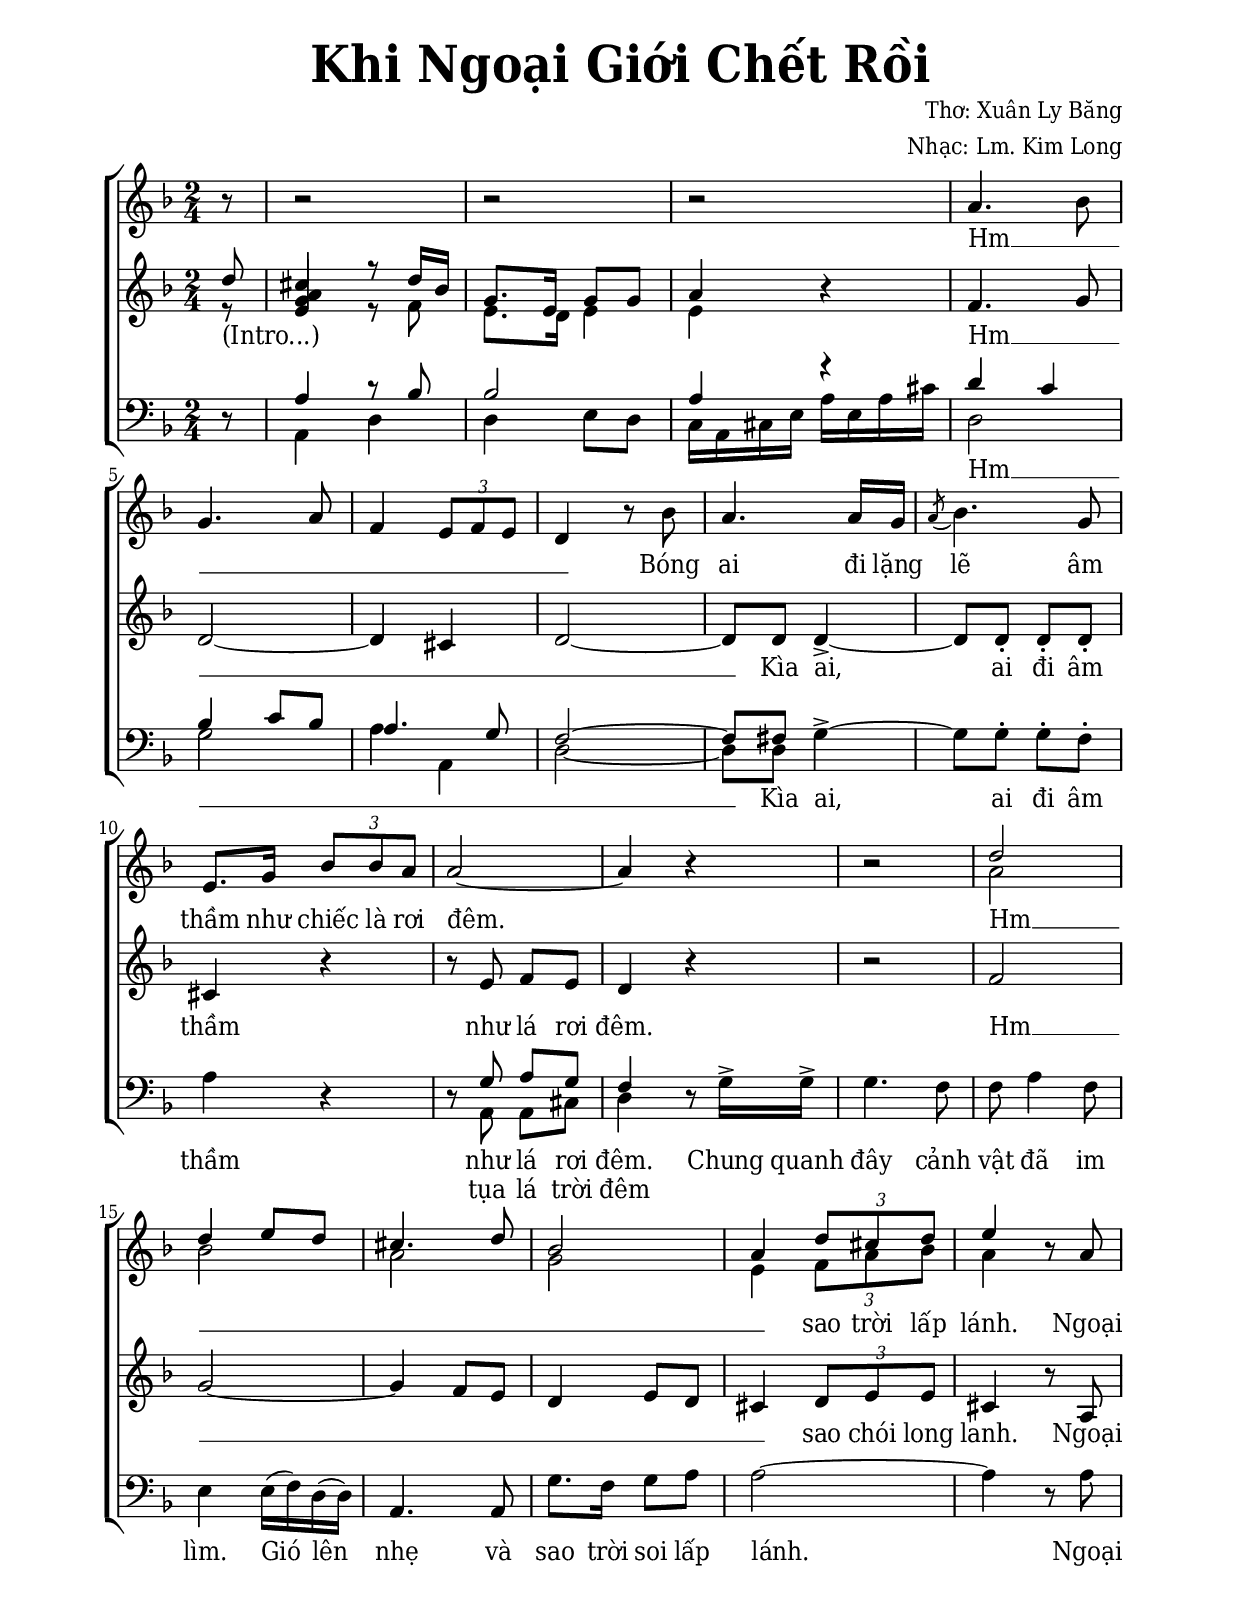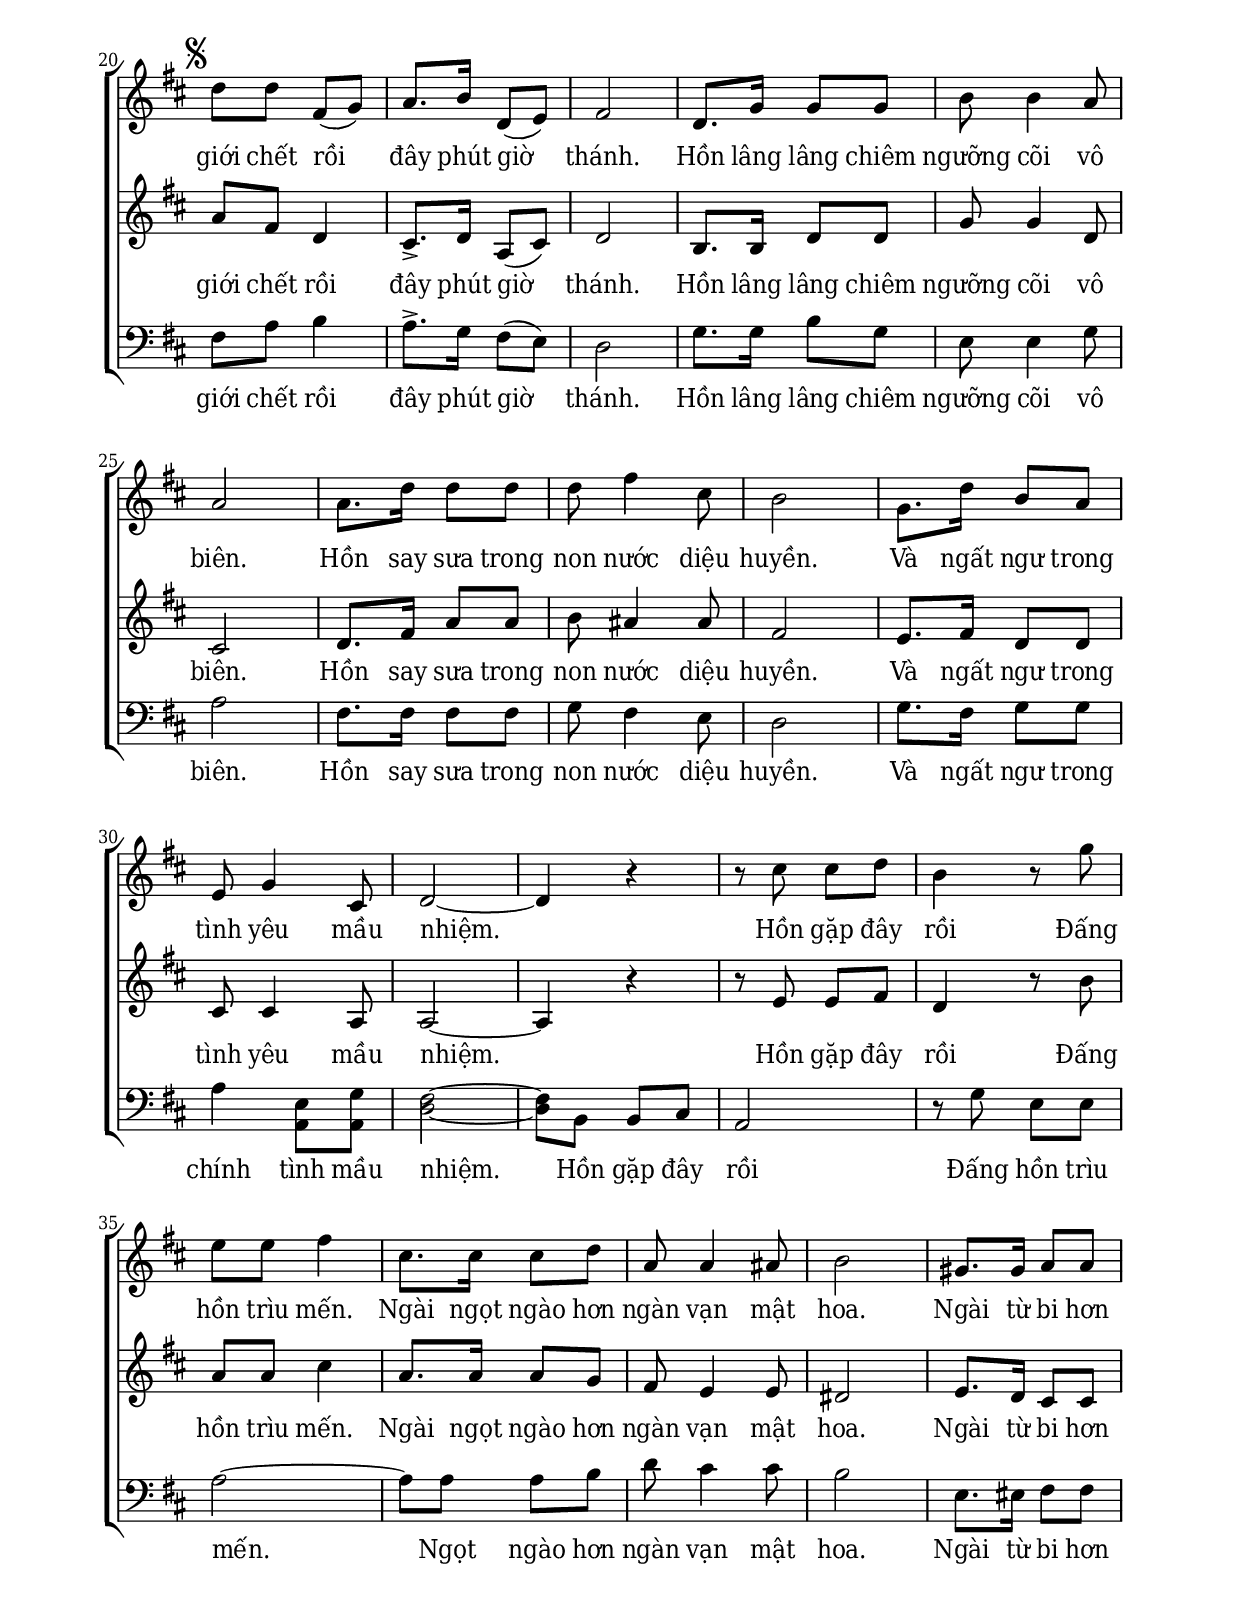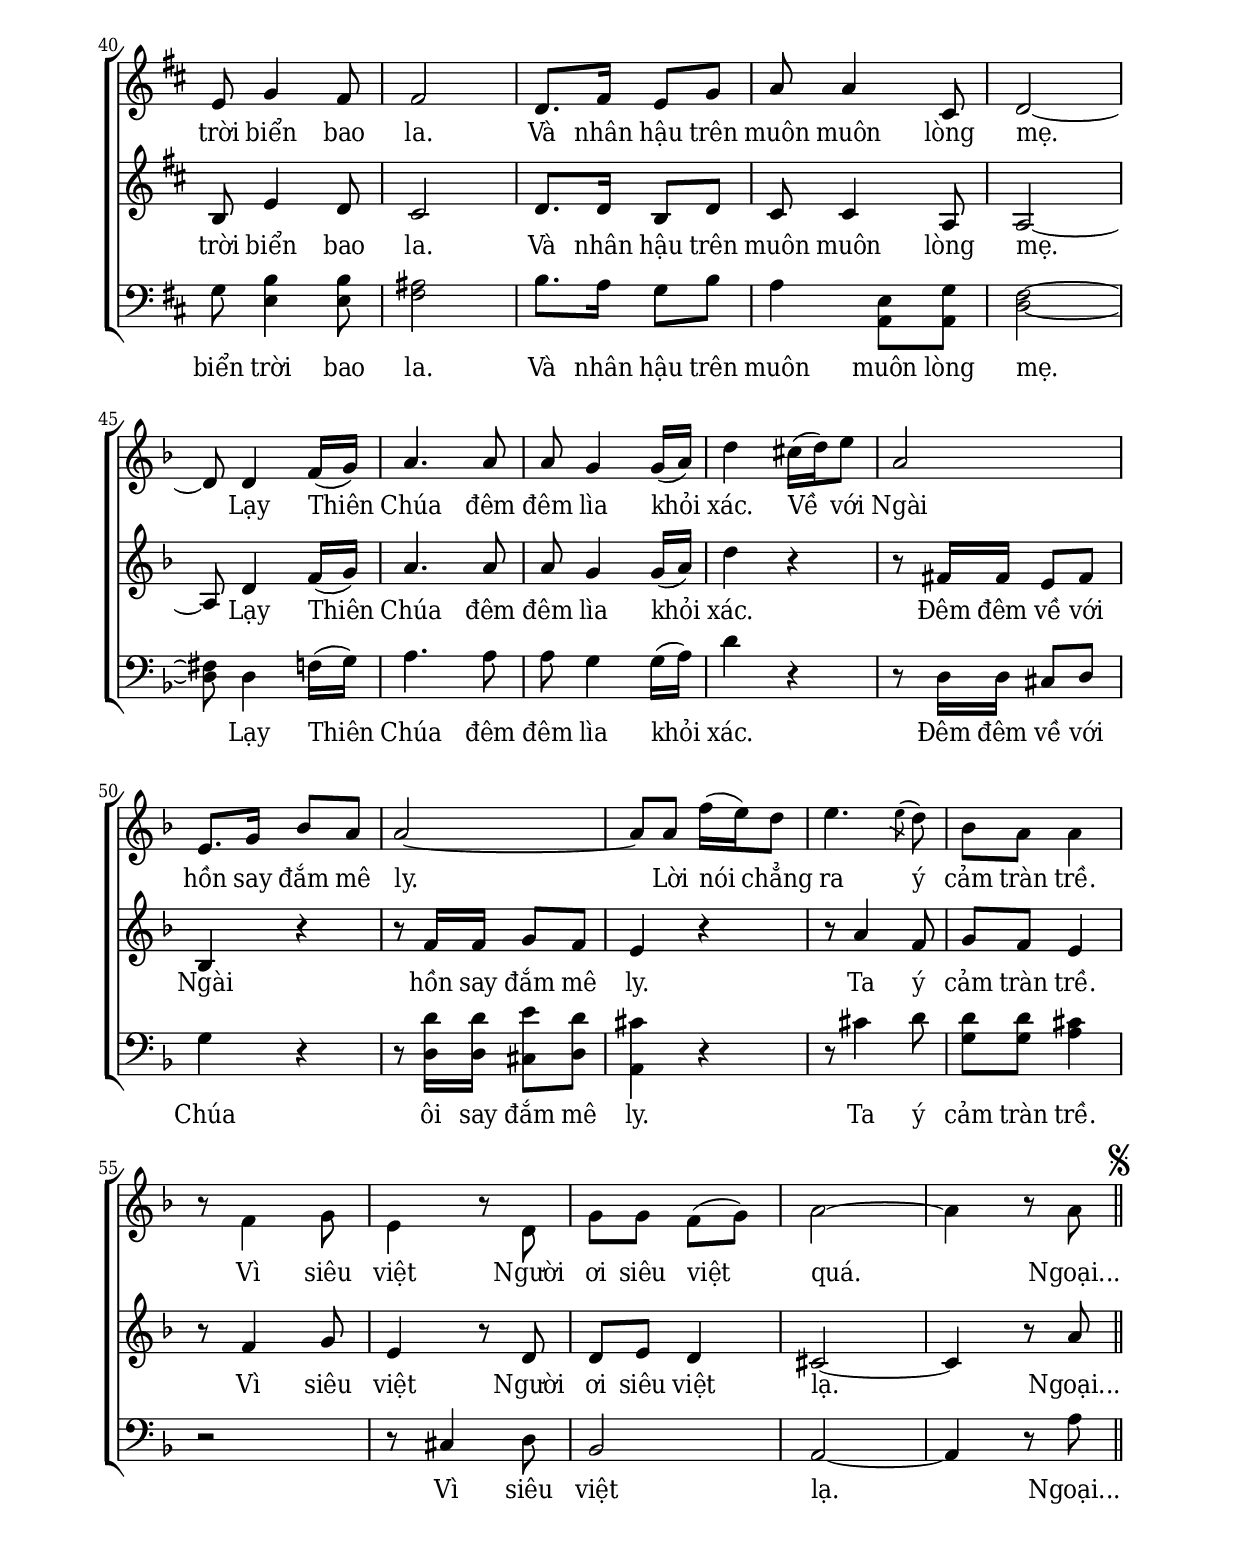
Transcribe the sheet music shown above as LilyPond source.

% Cài đặt chung\
\version "2.22.1"
\include "english.ly"

\header {
  title = \markup { \fontsize #3 "Khi Ngoại Giới Chết Rồi" }
  arranger = "Nhạc: Lm. Kim Long"
  composer = "Thơ: Xuân Ly Băng"
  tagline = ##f
}

% Nhạc phiên khúc
nhacPhienKhucSopMot = \relative c'' {
  \key f \major \time 2/4
  \partial 8 r8 |
  r2
  r
  r
  a4. bf8 |
  g4. a8 |
  f4 \tuplet 3/2 { e8 f e } |
  d4 r8 bf' |
  a4. a16 g |
  \slashedGrace a8 (bf4.) g8 |
  e8. g16 \tuplet 3/2 { bf8 bf a } |
  a2 ~ |
  a4 r |
  r2
  
  <<
    {
      \voiceOne
      d2 |
      d4 e8 d |
      cs4. d8 |
      bf2 |
      a4 \tuplet 3/2 { d8 cs d } |
      e4
    }
    
    \new Voice = "splitpart" {
      \voiceTwo
      a,2 |
      bf |
      a |
      g |
      e4 \tuplet 3/2 { f8 a bf } |
      a4
    }
  >>
  \oneVoice
  r8 a | \break
  
  \once \override Score.RehearsalMark.font-size = #0.1
  \mark \markup { \musicglyph #"scripts.segno" }
  
  \set Staff.printKeyCancellation = ##f
  \set Staff.explicitKeySignatureVisibility = #begin-of-line-visible
  \key d \major
  d d fs, (g) |
  a8. b16 d,8 (e) |
  fs2 |
  d8. g16 g8 g |
  b8 b4 a8 |
  a2 |
  a8. d16 d8 d |
  d fs4 cs8 |
  b2 |
  g8. d'16 b8 a |
  e g4 cs,8 |
  d2 ~ |
  d4 r |
  r8 cs' cs d |
  b4 r8 g' |
  e e fs4 |
  cs8. cs16 cs8 d |
  a a4 as8 |
  b2 |
  gs8. gs16 a8 a |
  e g4 fs8 |
  fs2 |
  d8. fs16 e8 g |
  a a4 cs,8 |
  d2 ~ |
  
  \key f \major
  d8 d4 f16 (g) |
  a4. a8 |
  a g4 g16 (a) |
  d4 cs16 (d) e8 |
  a,2 |
  e8. g16 bf8 a |
  a2 ~ |
  a8 a f'16 (e) d8 |
  e4. \slashedGrace { \stemDown e8 ^(} d8) |
  bf a a4 |
  r8 f4 g8 |
  e4 r8 d |
  g g f (g) |
  a2 ~ |
  a4 r8 a \bar "||"
  \once \override Score.RehearsalMark.font-size = #0.1
  \mark \markup { \musicglyph #"scripts.segno" }
}

nhacPhienKhucAltoMot = \relative c'' {
  \key f \major \time 2/4
  \partial 8
  <<
    {
      \voiceOne
      d8 |
      cs4 r8 d16 bf |
      g8. e16 g8 g |
      a4
    }
    \new Voice = "altoMot" {
      \voiceTwo
      r8 |
      \once \stemUp <a g e>4 r8 f |
      e8. d16 e4 |
      e
    }
  >>
  \oneVoice
  r |
  f4. g8 |
  d2 ~ |
  d4 cs |
  d2 ~ |
  d8 d d4 _> ~ |
  d8 d \staccato d \staccato d \staccato |
  cs4 r |
  r8 e f e |
  d4 r |
  r2
  f |
  g ~ |
  g4 f8 e |
  d4 e8 d |
  cs4 \tuplet 3/2 { d8 e e } |
  cs4 r8 a | \break
  
  \set Staff.printKeyCancellation = ##f
  \set Staff.explicitKeySignatureVisibility = #begin-of-line-visible
  \key d \major
  a' fs d4 |
  cs8. _> d16 a8 (cs) |
  d2 |
  b8. b16 d8 d |
  g g4 d8 |
  cs2 |
  d8. fs16 a8 a |
  b as4 as8 |
  fs2 |
  e8. fs16 d8 d |
  cs cs4 a8 |
  a2 ~ |
  a4 r |
  r8 e' e fs |
  d4 r8 b' |
  a a cs4 |
  a8. a16 a8 g |
  fs e4 e8 |
  ds2 |
  e8. d16 cs8 cs |
  b e4 d8 |
  cs2 |
  d8. d16 b8 d |
  cs cs4 a8 |
  a2 ~ | \break
  
  \key f \major
  a8 d4 f16 (g) |
  a4. a8 |
  a g4 g16 (a) |
  d4 r |
  r8 fs,16 fs e8 fs |
  bf,4 r |
  r8 f'16 f g8 f 
  e4 r |
  r8 a4 f8 |
  g f e4 |
  r8 f4 g8 |
  e4 r8 d |
  d e d4 |
  cs2 ~ |
  cs4 r8 a'
}

nhacPhienKhucBasMot = \relative c' {
  \key f \major \time 2/4
  \partial 8 r8 |
  <<
    {
      \voiceOne
      a4 r8 bf |
      bf2 |
      a4 r |
      d c |
      bf c8 bf |
      a4. g8 |
      f2 ~ |
      f8 fs
    }
    
    \new Voice = "basMot" {
      \voiceTwo
      a,4 d |
      d e8 d |
      c16 a cs e a e a cs |
      d,2 |
      g |
      a4 a, |
      d2 ~ |
      d8 d
    }
  >>
  \oneVoice
  g4 ^> ~ |
  g8 g \staccato g \staccato f \staccato |
  a4 r |
  r8
  <<
    {
      \voiceOne
      g a g |
      f4
    }
    \new Voice = "basHai" {
      \voiceTwo
      a,8 a cs |
      d4
    }
  >>
  \oneVoice
  r8 g16 ^> g ^> |
  g4. f8 |
  f a4 f8 |
  e4 e16 (f) d (d) |
  a4. a8 |
  g'8. f16 g8 a |
  a2 ~ |
  a4 r8 a | \break
  
  \set Staff.printKeyCancellation = ##f
  \set Staff.explicitKeySignatureVisibility = #begin-of-line-visible
  \key d \major
  fs a b4 |
  a8. ^> g16 fs8 (e) |
  d2 |
  g8. g16 b8 g |
  e e4 g8 |
  a2 |
  fs8. fs16 fs8 fs |
  g fs4 e8 |
  d2 |
  g8. fs16 g8 g |
  a4 <e a,>8 <g a,> |
  <fs d>2 ~ |
  <fs d>8 b, b cs |
  a2 |
  r8 g' e e |
  a2 ~ |
  a8 a a b |
  d cs4 cs8 |
  b2 |
  e,8. es16 fs8 fs |
  g <b e,>4 <b e,>8 |
  <as fs>2 |
  b8. a16 g8 b |
  a4 <e a,>8 <g a,> |
  <fs d>2 ~ | \break
  
  \key f \major
  <fs d>8 d4 f16 (g) |
  a4. a8 |
  a g4 g16 (a) |
  d4 r |
  r8 d,16 d cs8 d |
  g4 r |
  r8 <d' d,>16 <d d,> <e cs,>8 <d d,> |
  <cs a,>4 r |
  r8 cs4 d8 |
  <d g,> <d g,> <cs a>4 |
  r2
  r8 cs,4 d8 |
  bf2 |
  a2 ~ |
  a4 r8 a'
}

% Lời phiên khúc
loiPhienKhucSopMot = \lyrics {
  Hm __ _ _ _ _ _ _ _ _ Bóng ai đi lặng lẽ âm thầm
  như chiếc là rơi đêm.
  Hm __ _ _ _ _ _ _ _ sao trời lấp lánh.
  Ngoại giới chết rồi đây phút giờ thánh.
  Hồn lâng lâng chiêm ngưỡng cõi vô biên.
  Hồn say sưa trong non nước diệu huyền.
  Và ngất ngư trong tình yêu mầu nhiệm.
  Hồn gặp đây rồi Đấng hồn trìu mến.
  Ngài ngọt ngào hơn ngàn vạn mật hoa.
  Ngài từ bi hơn trời biển bao la.
  Và nhân hậu trên muôn muôn lòng mẹ.
  Lạy Thiên Chúa đêm đêm lìa khỏi xác.
  Về với Ngài hồn say đắm mê ly.
  Lời nói chẳng ra ý cảm tràn trề.
  Vì siêu việt Người ơi siêu việt quá.
  Ngoại...
}

loiPhienKhucAltoMot = \lyrics {
  (Intro...) _ _ _ _ _ _ _ _
  Hm __ _ _ _ _ Kìa ai, ai đi âm thầm như lá rơi đêm.
  Hm __ _ _ _ _ _ _ _ sao chói long lanh.
  Ngoại giới chết rồi đây phút giờ thánh.
  Hồn lâng lâng chiêm ngưỡng cõi vô biên.
  Hồn say sưa trong non nước diệu huyền.
  Và ngất ngư trong tình yêu mầu nhiệm.
  Hồn gặp đây rồi Đấng hồn trìu mến.
  Ngài ngọt ngào hơn ngàn vạn mật hoa.
  Ngài từ bi hơn trời biển bao la.
  Và nhân hậu trên muôn muôn lòng mẹ.
  Lạy Thiên Chúa đêm đêm lìa khỏi xác.
  Đêm đêm về với Ngài hồn say đắm mê ly.
  Ta ý cảm tràn trề.
  Vì siêu việt Người ơi siêu việt lạ.
  Ngoại...
}

loiPhienKhucBasMot = \lyrics {
  _ _ _ _
  Hm __ _ _ _ _ _ _ _
  Kìa ai, ai đi âm thầm như lá rơi đêm.
  Chung quanh đây cảnh vật đã im lìm.
  Gió lên nhẹ và sao trời soi lấp lánh.
  Ngoại giới chết rồi đây phút giờ thánh.
  Hồn lâng lâng chiêm ngưỡng cõi vô biên.
  Hồn say sưa trong non nước diệu huyền.
  Và ngất ngư trong chính tình mầu nhiệm.
  Hồn gặp đây rồi Đấng hồn trìu mến.
  Ngọt ngào hơn ngàn vạn mật hoa.
  Ngài từ bi hơn biển trời bao la.
  Và nhân hậu trên muôn muôn lòng mẹ.
  Lạy Thiên Chúa đêm đêm lìa khỏi xác.
  Đêm đêm về với Chúa ôi say đắm mê ly.
  Ta ý cảm tràn trề.
  Vì siêu việt lạ.
  Ngoại...
}

loiBasHai = \lyrics {
  tụa lá trời đêm
}

% Dàn trang
\paper {
  #(set-paper-size "a4")
  top-margin = 15\mm
  bottom-margin = 20\mm
  left-margin = 20\mm
  right-margin = 20\mm
  indent = #0
  #(define fonts
	 (make-pango-font-tree "Deja Vu Serif Condensed"
	 		       "Deja Vu Serif Condensed"
			       "Deja Vu Serif Condensed"
			       (/ 20 20)))
  print-page-number = ##f
  page-count = 3
  systems-per-page = 4
}

TongNhip = {
  \key c \major \time 2/4
  \set Timing.beamExceptions = #'()
  \set Timing.baseMoment = #(ly:make-moment 1/4)
}

% Đổi kích thước nốt cho bè phụ
notBePhu =
#(define-music-function (font-size music) (number? ly:music?)
   (for-some-music
     (lambda (m)
       (if (music-is-of-type? m 'rhythmic-event)
           (begin
             (set! (ly:music-property m 'tweaks)
                   (cons `(font-size . ,font-size)
                         (ly:music-property m 'tweaks)))
             #t)
           #f))
     music)
   music)

\score {
  \new ChoirStaff <<
    \new Staff = diepKhuc \with {
        \consists "Merge_rests_engraver"
        printPartCombineTexts = ##f
      }
      <<
      \new Voice = "beSop" {
        \clef treble \nhacPhienKhucSopMot
      }
      \new Lyrics \lyricsto "beSop" \loiPhienKhucSopMot
      >>
    \new Staff <<
      \new Voice = "beAlto" {
        \clef treble \nhacPhienKhucAltoMot
      }
      \new Lyrics \lyricsto beAlto \loiPhienKhucAltoMot
    >>
    \new Staff <<
      \new Voice = "beBass" {
        \clef bass \nhacPhienKhucBasMot
      }
      \new Lyrics \lyricsto beBass \loiPhienKhucBasMot
      \new Lyrics \lyricsto basHai \loiBasHai
    >>
  >>
  \layout {
    %\override Lyrics.LyricText.font-size = #+2
    \override Lyrics.LyricSpace.minimum-distance = #0.6
  } 
}
